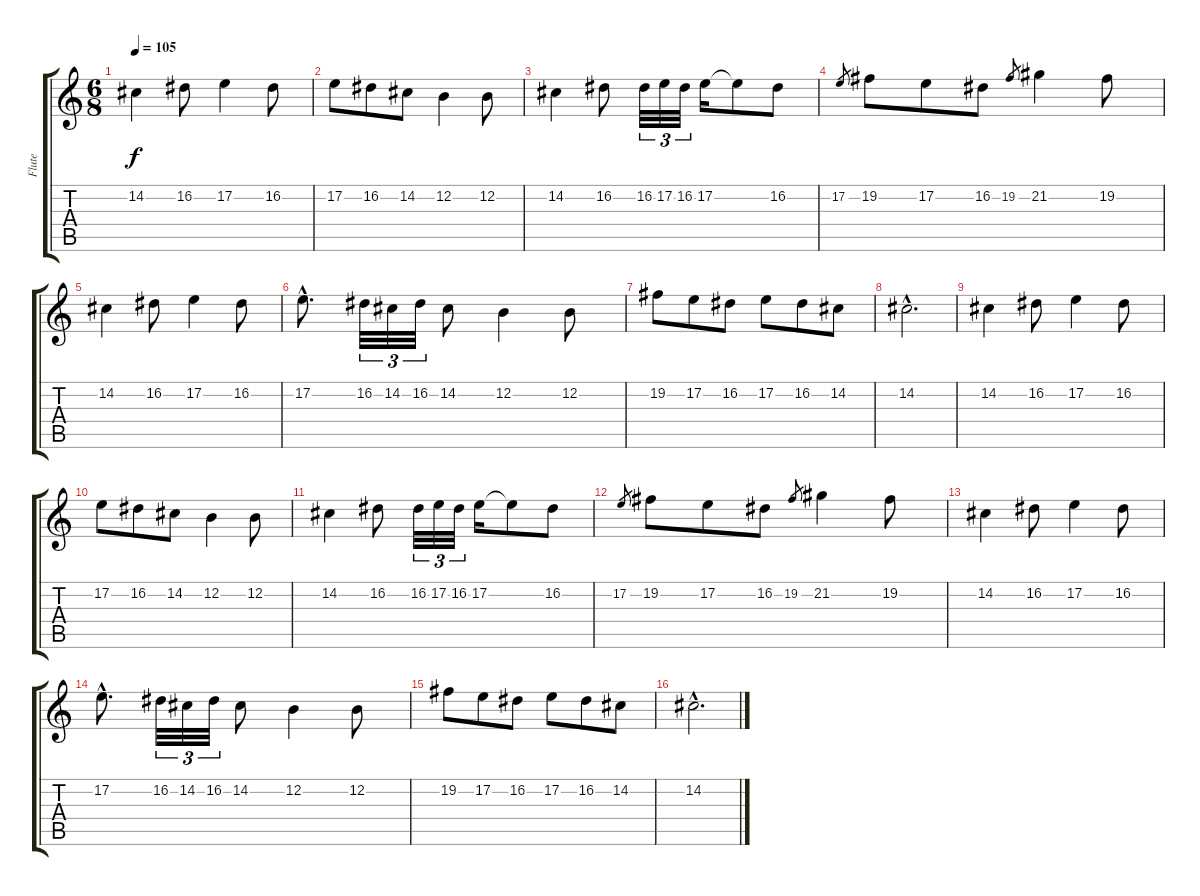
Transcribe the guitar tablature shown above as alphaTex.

\track ("Flute" "Flute") {instrument piccolo}
\staff {score tabs}
\tuning (E4 B3 G3 D3 A2 E2) {hide}
\ts (6 8)
\tempo 105
\clef g2
\ks c
14.2.4{dy f instrument ocarina} 16.2.8 17.2.4 16.2.8 |
17.2.8 16.2.8 14.2.8 12.2.4 12.2.8 |
14.2.4 16.2.8 16.2.32{tu (3 2)} 17.2.32{tu (3 2)} 16.2.32{tu (3 2)} 17.2.16 17.2{t}.8 16.2.8 |
17.2.8{gr} 19.2.8 17.2.8 16.2.8 19.2.8{gr} 21.2.4 19.2.8 |
14.2.4 16.2.8 17.2.4 16.2.8 |
17.2{hac}.8{d} 16.2.32{tu (3 2)} 14.2.32{tu (3 2)} 16.2.32{tu (3 2)} 14.2.8 12.2.4 12.2.8 |
19.2.8 17.2.8 16.2.8 17.2.8 16.2.8 14.2.8 |
14.2{hac}.2{d} |
14.2.4 16.2.8 17.2.4 16.2.8 |
17.2.8 16.2.8 14.2.8 12.2.4 12.2.8 |
14.2.4 16.2.8 16.2.32{tu (3 2)} 17.2.32{tu (3 2)} 16.2.32{tu (3 2)} 17.2.16 17.2{t}.8 16.2.8 |
17.2.8{gr} 19.2.8 17.2.8 16.2.8 19.2.8{gr} 21.2.4 19.2.8 |
14.2.4 16.2.8 17.2.4 16.2.8 |
17.2{hac}.8{d} 16.2.32{tu (3 2)} 14.2.32{tu (3 2)} 16.2.32{tu (3 2)} 14.2.8 12.2.4 12.2.8 |
19.2.8 17.2.8 16.2.8 17.2.8 16.2.8 14.2.8 |
14.2{hac}.2{d}
